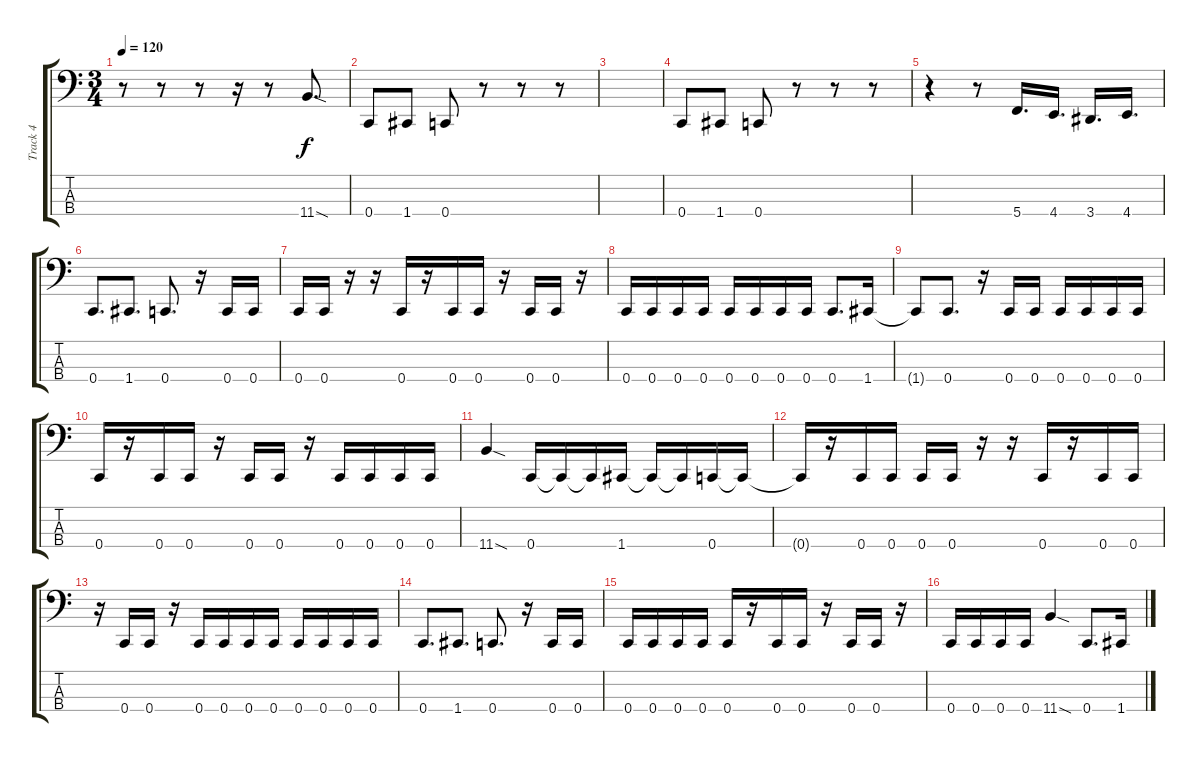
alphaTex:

\track ("Track 4" "Track 4") {instrument electricbassfinger}
\staff {score tabs}
\tuning (F2 C2 G1 C1) {hide}
\ts (3 4)
\tempo 120
\clef f4
\ks c
r.8{dy f} r.8 r.8 r.16 r.8 11.4{sod}.8{d} |
0.4.8 1.4.8 0.4.8 r.8 r.8 r.8 |
|
0.4.8 1.4.8 0.4.8 r.8 r.8 r.8 |
r.4 r.8 5.4.16{d} 4.4.16{d} 3.4.16{d} 4.4.16{d} |
0.4.8{d} 1.4.8{d} 0.4.8{d} r.16 0.4.16 0.4.16 |
0.4.16 0.4.16 r.16 r.16 0.4.16 r.16 0.4.16 0.4.16 r.16 0.4.16 0.4.16 r.16 |
0.4.16 0.4.16 0.4.16 0.4.16 0.4.16 0.4.16 0.4.16 0.4.16 0.4.8{d} 1.4.16 |
1.4{t}.8 0.4.8{d} r.16 0.4.16 0.4.16 0.4.16 0.4.16 0.4.16 0.4.16 |
0.4.16 r.16 0.4.16 0.4.16 r.16 0.4.16 0.4.16 r.16 0.4.16 0.4.16 0.4.16 0.4.16 |
11.4{sod}.4 0.4.16 0.4{t}.16 0.4{t}.16 1.4.16 1.4{t}.16 1.4{t}.16 0.4.16 0.4{t}.16 |
0.4{t}.16 r.16 0.4.16 0.4.16 0.4.16 0.4.16 r.16 r.16 0.4.16 r.16 0.4.16 0.4.16 |
r.16 0.4.16 0.4.16 r.16 0.4.16 0.4.16 0.4.16 0.4.16 0.4.16 0.4.16 0.4.16 0.4.16 |
0.4.8{d} 1.4.8{d} 0.4.8{d} r.16 0.4.16 0.4.16 |
0.4.16 0.4.16 0.4.16 0.4.16 0.4.16 r.16 0.4.16 0.4.16 r.16 0.4.16 0.4.16 r.16 |
0.4.16 0.4.16 0.4.16 0.4.16 11.4{sod}.4 0.4.8{d} 1.4.16
